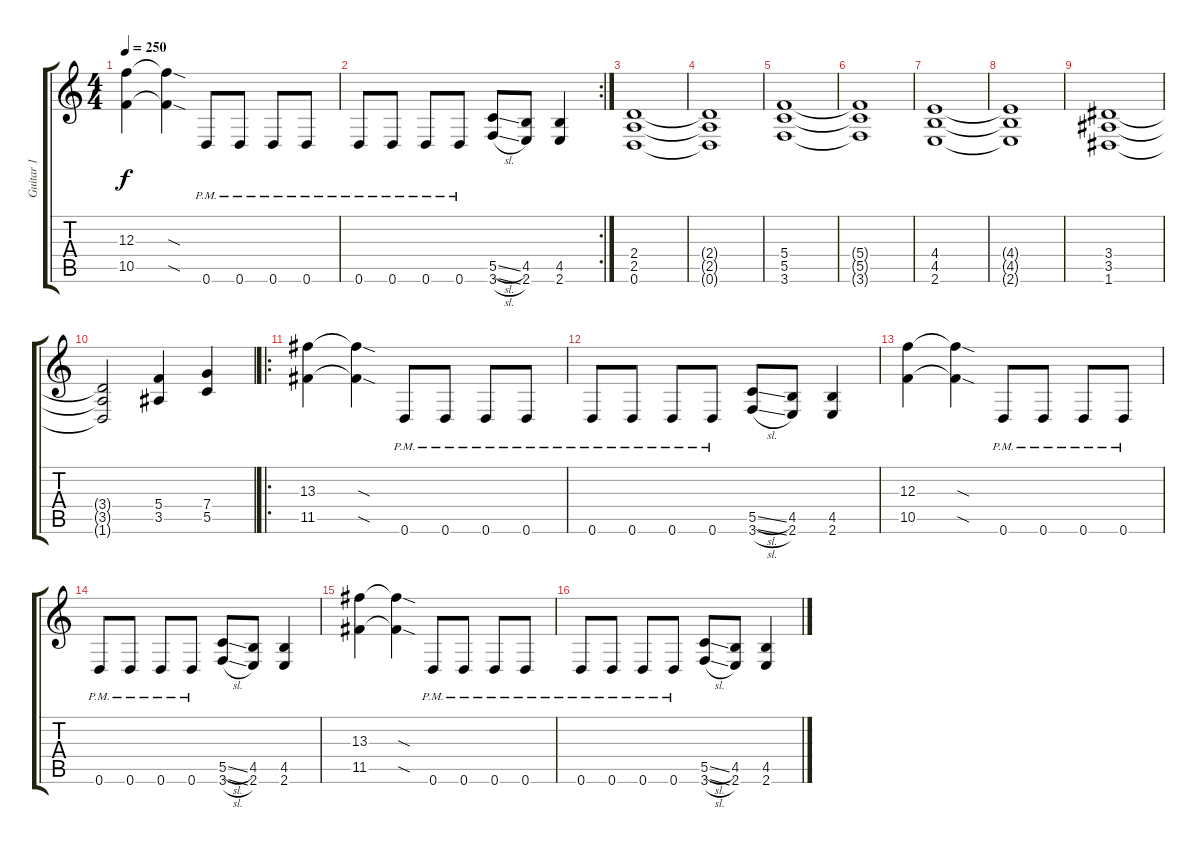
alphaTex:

\track ("Guitar 1" "Guitar 1") {instrument distortionguitar}
\staff {score tabs}
\tuning (D4 A3 F3 C3 G2 D2) {hide}
\ts (4 4)
\tempo 250
\clef g2
\ks c
(12.3 10.5).4{dy f} (12.3{sod t} 10.5{sod t}).4 0.6{pm}.8 0.6{pm}.8 0.6{pm}.8 0.6{pm}.8 |
\rc 2
0.6{pm}.8 0.6{pm}.8 0.6{pm}.8 0.6{pm}.8 (5.5{sl} 3.6{sl}).8 (4.5 2.6).8 (4.5 2.6).4 |
(2.4 2.5 0.6).1{volume 13} |
(2.4{t} 2.5{t} 0.6{t}).1 |
(5.4 5.5 3.6).1 |
(5.4{t} 5.5{t} 3.6{t}).1 |
(4.4 4.5 2.6).1 |
(4.4{t} 4.5{t} 2.6{t}).1 |
(3.4 3.5 1.6).1 |
(3.4{t} 3.5{t} 1.6{t}).2 (5.4 3.5).4 (7.4 5.5).4 |
\ro
(13.3 11.5).4 (13.3{sod t} 11.5{sod t}).4 0.6{pm}.8 0.6{pm}.8 0.6{pm}.8 0.6{pm}.8 |
0.6{pm}.8 0.6{pm}.8 0.6{pm}.8 0.6{pm}.8 (5.5{sl} 3.6{sl}).8 (4.5 2.6).8 (4.5 2.6).4 |
(12.3 10.5).4 (12.3{sod t} 10.5{sod t}).4 0.6{pm}.8 0.6{pm}.8 0.6{pm}.8 0.6{pm}.8 |
0.6{pm}.8 0.6{pm}.8 0.6{pm}.8 0.6{pm}.8 (5.5{sl} 3.6{sl}).8 (4.5 2.6).8 (4.5 2.6).4 |
(13.3 11.5).4 (13.3{sod t} 11.5{sod t}).4 0.6{pm}.8 0.6{pm}.8 0.6{pm}.8 0.6{pm}.8 |
0.6{pm}.8 0.6{pm}.8 0.6{pm}.8 0.6{pm}.8 (5.5{sl} 3.6{sl}).8 (4.5 2.6).8 (4.5 2.6).4
